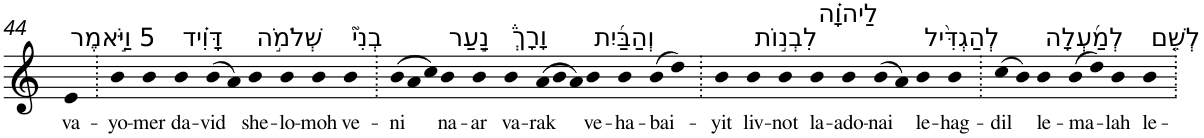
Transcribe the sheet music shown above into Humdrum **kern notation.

**kern	**text
*part1	*part1
*staff1	*staff1
*I"Piano	*
*I'Pno	*
!!LO:PB:g=z
*clefG2	*
*k[]	*
=44	=44
!LO:TX:a:t=5 וַיֹּ֣אמֶר	!
!	!LO:LY:b
4e	va-
=45.	=45.
!	!LO:LY:b
4b	-yo-
!	!LO:LY:b
4b	-mer
!LO:TX:a:t=דָּוִ֗יד	!
!	!LO:LY:b
4b	da-
!	!LO:LY:b
(>8b	-vid
8a)	.
!LO:TX:a:t=שְׁלֹמֹ֣ה	!
!	!LO:LY:b
4b	she-
!	!LO:LY:b
4b	-lo-
!	!LO:LY:b
4b	-moh
!LO:TX:a:t=בְנִי֮	!
!	!LO:LY:b
4b	ve-
=46.	=46.
*Xtuplet	*
!	!LO:LY:b
(>12b	-ni
12a	.
12cc)	.
!LO:TX:a:t=נַ֣עַר	!
!	!LO:LY:b
4b	na-
!	!LO:LY:b
4b	-ar
!LO:TX:a:t=וָרָךְ֒	!
!	!LO:LY:b
4b	va-
!	!LO:LY:b
(>12a	-rak
12b	.
12a)	.
!LO:TX:a:t=וְהַבַּ֜יִת	!
!	!LO:LY:b
4b	ve-
!	!LO:LY:b
4b	-ha-
!	!LO:LY:b
(>8b	-bai-
8dd)	.
=47.	=47.
!	!LO:LY:b
4b	-yit
!LO:TX:a:t=לִבְנ֣וֹת	!
!	!LO:LY:b
4b	liv-
!	!LO:LY:b
4b	-not
!LO:TX:a:t=לַיהוָ֗ה	!
!	!LO:LY:b
4b	la-
!	!LO:LY:b
4b	-ado-
!	!LO:LY:b
(>8b	-nai
8a)	.
!LO:TX:a:t=לְהַגְדִּ֨יל	!
!	!LO:LY:b
4b	le-
!	!LO:LY:b
4b	-hag-
=48.	=48.
!	!LO:LY:b
(>8cc	-dil
8b)	.
!LO:TX:a:t=לְמַ֜עְלָה	!
!	!LO:LY:b
4b	le-
!	!LO:LY:b
(>8b	-ma-
8dd)	.
!	!LO:LY:b
4b	-lah
!LO:TX:a:t=לְשֵׁ֤ם	!
!	!LO:LY:b
4b	le-
=.	=.
*-	*-
